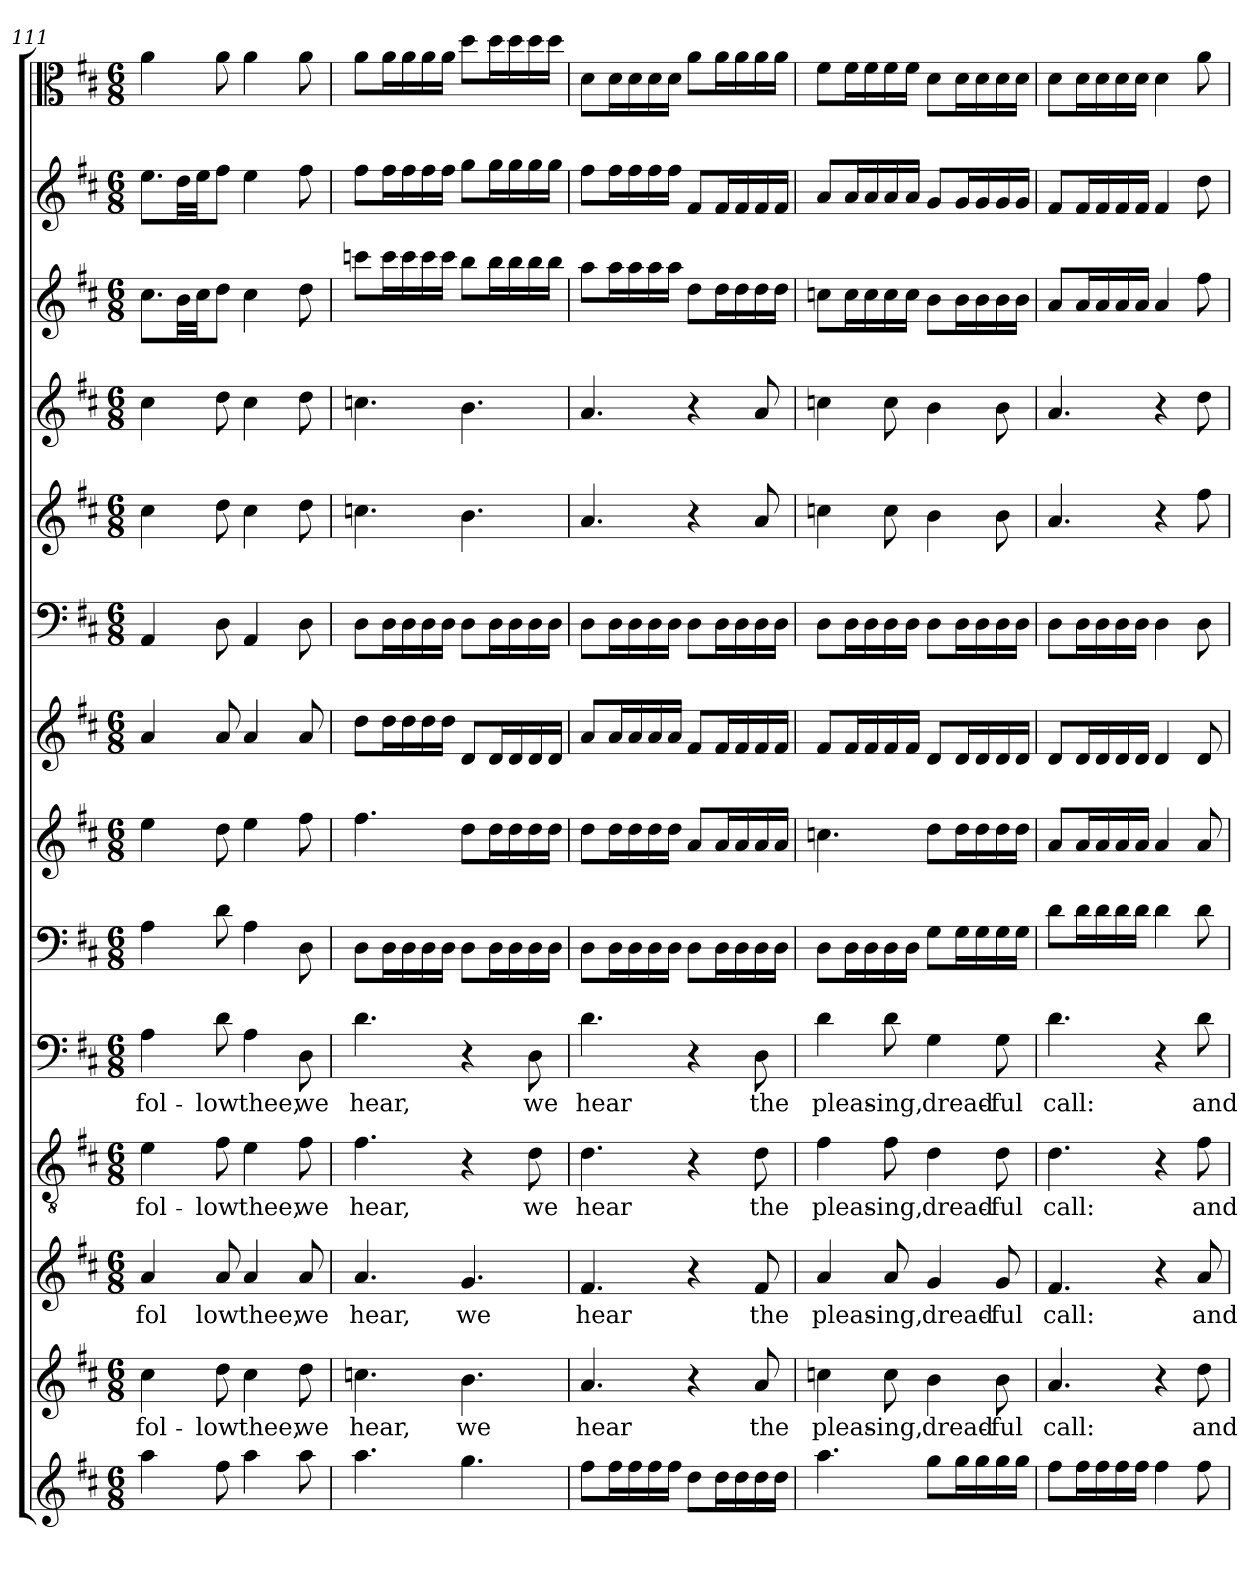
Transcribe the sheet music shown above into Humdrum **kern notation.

**kern	**kern	**text	**kern	**text	**kern	**text	**kern	**text	**kern	**kern	**kern	**kern	**kern	**kern	**kern	**kern	**kern
*part14	*part13	*part13	*part12	*part12	*part11	*part11	*part10	*part10	*part9	*part8	*part7	*part6	*part5	*part4	*part3	*part2	*part1
*staff14	*staff13	*staff13	*staff12	*staff12	*staff11	*staff11	*staff10	*staff10	*staff9	*staff8	*staff7	*staff6	*staff5	*staff4	*staff3	*staff2	*staff1
*clefG2	*clefG2	*	*clefG2	*	*clefGv2	*	*clefF4	*	*clefF4	*clefG2	*clefG2	*clefF4	*clefG2	*clefG2	*clefG2	*clefG2	*clefC3
*k[f#c#]	*k[f#c#]	*	*k[f#c#]	*	*k[f#c#]	*	*k[f#c#]	*	*k[f#c#]	*k[f#c#]	*k[f#c#]	*k[f#c#]	*k[f#c#]	*k[f#c#]	*k[f#c#]	*k[f#c#]	*k[f#c#]
*D:	*D:	*	*D:	*	*D:	*	*D:	*	*D:	*D:	*D:	*D:	*D:	*D:	*D:	*D:	*D:
*M6/8	*M6/8	*	*M6/8	*	*M6/8	*	*M6/8	*	*M6/8	*M6/8	*M6/8	*M6/8	*M6/8	*M6/8	*M6/8	*M6/8	*M6/8
=111	=111	=111	=111	=111	=111	=111	=111	=111	=111	=111	=111	=111	=111	=111	=111	=111	=111
4aa\	4cc#\	fol-	4a/	fol	4e\	fol-	4A\	fol-	4A\	4ee\	4a/	4AA/	4cc#\	4cc#\	8.cc#\L	8.ee\L	4a\
.	.	.	.	.	.	.	.	.	.	.	.	.	.	.	32b\LL	32dd\LL	.
.	.	.	.	.	.	.	.	.	.	.	.	.	.	.	32cc#\JJ	32ee\JJ	.
8ff#\	8dd\	-low	8a/	low	8f#\	-low	8d\	-low	8d\	8dd\	8a/	8D\	8dd\	8dd\	8dd\J	8ff#\J	8a\
4aa\	4cc#\	thee,	4a/	thee,	4e\	thee,	4A\	thee,	4A\	4ee\	4a/	4AA/	4cc#\	4cc#\	4cc#\	4ee\	4a\
8aa\	8dd\	we	8a/	we	8f#\	we	8D\	we	8D\	8ff#\	8a/	8D\	8dd\	8dd\	8dd\	8ff#\	8a\
=112	=112	=112	=112	=112	=112	=112	=112	=112	=112	=112	=112	=112	=112	=112	=112	=112	=112
4.aa\	4.ccn\	hear,	4.a/	hear,	4.f#\	hear,	4.d\	hear,	8D\L	4.ff#\	8dd\L	8D\L	4.ccn\	4.ccn\	8cccn\L	8ff#\L	8a\L
.	.	.	.	.	.	.	.	.	16D\L	.	16dd\L	16D\L	.	.	16ccc\L	16ff#\L	16a\L
.	.	.	.	.	.	.	.	.	16D\	.	16dd\	16D\	.	.	16ccc\	16ff#\	16a\
.	.	.	.	.	.	.	.	.	16D\	.	16dd\	16D\	.	.	16ccc\	16ff#\	16a\
.	.	.	.	.	.	.	.	.	16D\JJ	.	16dd\JJ	16D\JJ	.	.	16ccc\JJ	16ff#\JJ	16a\JJ
4.gg\	4.b\	we	4.g/	we	4r	.	4r	.	8D\L	8dd\L	8d/L	8D\L	4.b\	4.b\	8bb\L	8gg\L	8dd\L
.	.	.	.	.	.	.	.	.	16D\L	16dd\L	16d/L	16D\L	.	.	16bb\L	16gg\L	16dd\L
.	.	.	.	.	.	.	.	.	16D\	16dd\	16d/	16D\	.	.	16bb\	16gg\	16dd\
.	.	.	.	.	8d\	we	8D\	we	16D\	16dd\	16d/	16D\	.	.	16bb\	16gg\	16dd\
.	.	.	.	.	.	.	.	.	16D\JJ	16dd\JJ	16d/JJ	16D\JJ	.	.	16bb\JJ	16gg\JJ	16dd\JJ
=113	=113	=113	=113	=113	=113	=113	=113	=113	=113	=113	=113	=113	=113	=113	=113	=113	=113
8ff#\L	4.a/	hear	4.f#/	hear	4.d\	hear	4.d\	hear	8D\L	8dd\L	8a/L	8D\L	4.a/	4.a/	8aa\L	8ff#\L	8d\L
16ff#\L	.	.	.	.	.	.	.	.	16D\L	16dd\L	16a/L	16D\L	.	.	16aa\L	16ff#\L	16d\L
16ff#\	.	.	.	.	.	.	.	.	16D\	16dd\	16a/	16D\	.	.	16aa\	16ff#\	16d\
16ff#\	.	.	.	.	.	.	.	.	16D\	16dd\	16a/	16D\	.	.	16aa\	16ff#\	16d\
16ff#\JJ	.	.	.	.	.	.	.	.	16D\JJ	16dd\JJ	16a/JJ	16D\JJ	.	.	16aa\JJ	16ff#\JJ	16d\JJ
8dd\L	4r	.	4r	.	4r	.	4r	.	8D\L	8a/L	8f#/L	8D\L	4r	4r	8dd\L	8f#/L	8a\L
16dd\L	.	.	.	.	.	.	.	.	16D\L	16a/L	16f#/L	16D\L	.	.	16dd\L	16f#/L	16a\L
16dd\	.	.	.	.	.	.	.	.	16D\	16a/	16f#/	16D\	.	.	16dd\	16f#/	16a\
16dd\	8a/	the	8f#/	the	8d\	the	8D\	the	16D\	16a/	16f#/	16D\	8a/	8a/	16dd\	16f#/	16a\
16dd\JJ	.	.	.	.	.	.	.	.	16D\JJ	16a/JJ	16f#/JJ	16D\JJ	.	.	16dd\JJ	16f#/JJ	16a\JJ
=114	=114	=114	=114	=114	=114	=114	=114	=114	=114	=114	=114	=114	=114	=114	=114	=114	=114
4.aa\	4ccn\	pleas-	4a/	pleas-	4f#\	pleas-	4d\	pleas-	8D\L	4.ccn\	8f#/L	8D\L	4ccn\	4ccn\	8ccn\L	8a/L	8f#\L
.	.	.	.	.	.	.	.	.	16D\L	.	16f#/L	16D\L	.	.	16cc\L	16a/L	16f#\L
.	.	.	.	.	.	.	.	.	16D\	.	16f#/	16D\	.	.	16cc\	16a/	16f#\
.	8cc\	-ing,	8a/	-ing,	8f#\	-ing,	8d\	-ing,	16D\	.	16f#/	16D\	8cc\	8cc\	16cc\	16a/	16f#\
.	.	.	.	.	.	.	.	.	16D\JJ	.	16f#/JJ	16D\JJ	.	.	16cc\JJ	16a/JJ	16f#\JJ
8gg\L	4b\	dread-	4g/	dread-	4d\	dread-	4G\	dread-	8G\L	8dd\L	8d/L	8D\L	4b\	4b\	8b\L	8g/L	8d\L
16gg\L	.	.	.	.	.	.	.	.	16G\L	16dd\L	16d/L	16D\L	.	.	16b\L	16g/L	16d\L
16gg\	.	.	.	.	.	.	.	.	16G\	16dd\	16d/	16D\	.	.	16b\	16g/	16d\
16gg\	8b\	-ful	8g/	-ful	8d\	-ful	8G\	-ful	16G\	16dd\	16d/	16D\	8b\	8b\	16b\	16g/	16d\
16gg\JJ	.	.	.	.	.	.	.	.	16G\JJ	16dd\JJ	16d/JJ	16D\JJ	.	.	16b\JJ	16g/JJ	16d\JJ
=115	=115	=115	=115	=115	=115	=115	=115	=115	=115	=115	=115	=115	=115	=115	=115	=115	=115
8ff#\L	4.a/	call:	4.f#/	call:	4.d\	call:	4.d\	call:	8d\L	8a/L	8d/L	8D\L	4.a/	4.a/	8a/L	8f#/L	8d\L
16ff#\L	.	.	.	.	.	.	.	.	16d\L	16a/L	16d/L	16D\L	.	.	16a/L	16f#/L	16d\L
16ff#\	.	.	.	.	.	.	.	.	16d\	16a/	16d/	16D\	.	.	16a/	16f#/	16d\
16ff#\	.	.	.	.	.	.	.	.	16d\	16a/	16d/	16D\	.	.	16a/	16f#/	16d\
16ff#\JJ	.	.	.	.	.	.	.	.	16d\JJ	16a/JJ	16d/JJ	16D\JJ	.	.	16a/JJ	16f#/JJ	16d\JJ
4ff#\	4r	.	4r	.	4r	.	4r	.	4d\	4a/	4d/	4D\	4r	4r	4a/	4f#/	4d\
8ff#\	8dd\	and	8a/	and	8f#\	and	8d\	and	8d\	8a/	8d/	8D\	8ff#\	8dd\	8ff#\	8dd\	8a\
=	=	=	=	=	=	=	=	=	=	=	=	=	=	=	=	=	=
*-	*-	*-	*-	*-	*-	*-	*-	*-	*-	*-	*-	*-	*-	*-	*-	*-	*-
